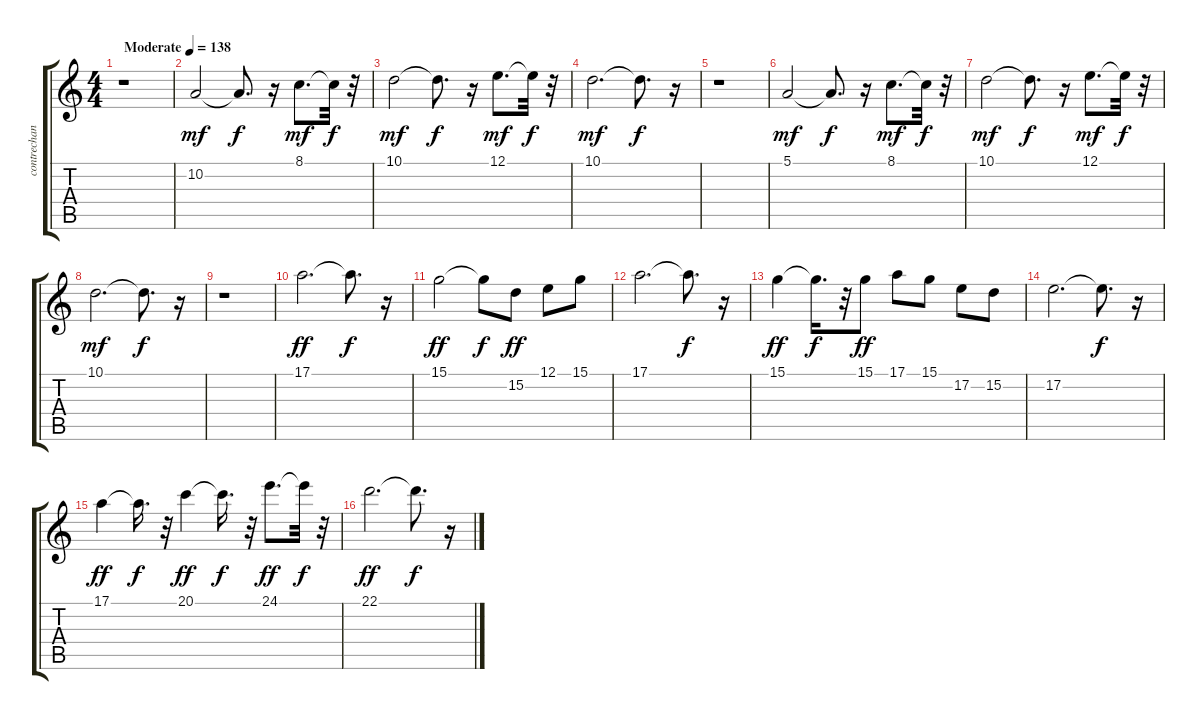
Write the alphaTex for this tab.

\track ("contrechant" "contrechan") {instrument synthvoice}
\staff {score tabs}
\tuning (E4 B3 G3 D3 A2 E2) {hide}
\ts (4 4)
\tempo (138 "Moderate")
\clef g2
\ks c
r.1{dy mf instrument synthvoice} |
10.2.2 10.2{t}.8{d dy f} r.16 8.1.8{d dy mf} 8.1{t}.32{dy f} r.32 |
10.1.2{dy mf} 10.1{t}.8{d dy f} r.16 12.1.8{d dy mf} 12.1{t}.32{dy f} r.32 |
10.1.2{d dy mf} 10.1{t}.8{d dy f} r.16 |
r.1 |
5.1.2{dy mf} 5.1{t}.8{d dy f} r.16 8.1.8{d dy mf} 8.1{t}.32{dy f} r.32 |
10.1.2{dy mf} 10.1{t}.8{d dy f} r.16 12.1.8{d dy mf} 12.1{t}.32{dy f} r.32 |
10.1.2{d dy mf} 10.1{t}.8{d dy f} r.16 |
r.1 |
17.1.2{d dy ff} 17.1{t}.8{d dy f} r.16 |
15.1.2{dy ff} 15.1{t}.8{dy f} 15.2.8{dy ff} 12.1.8 15.1.8 |
17.1.2{d} 17.1{t}.8{d dy f} r.16 |
15.1.4{dy ff} 15.1{t}.16{d dy f} r.32 15.1.8{dy ff} 17.1.8 15.1.8 17.2.8 15.2.8 |
17.2.2{d} 17.2{t}.8{d dy f} r.16 |
17.1.4{dy ff} 17.1{t}.16{d dy f} r.32 20.1.4{dy ff} 20.1{t}.16{d dy f} r.32 24.1.8{d dy ff} 24.1{t}.32{dy f} r.32 |
22.1.2{d dy ff} 22.1{t}.8{d dy f} r.16
